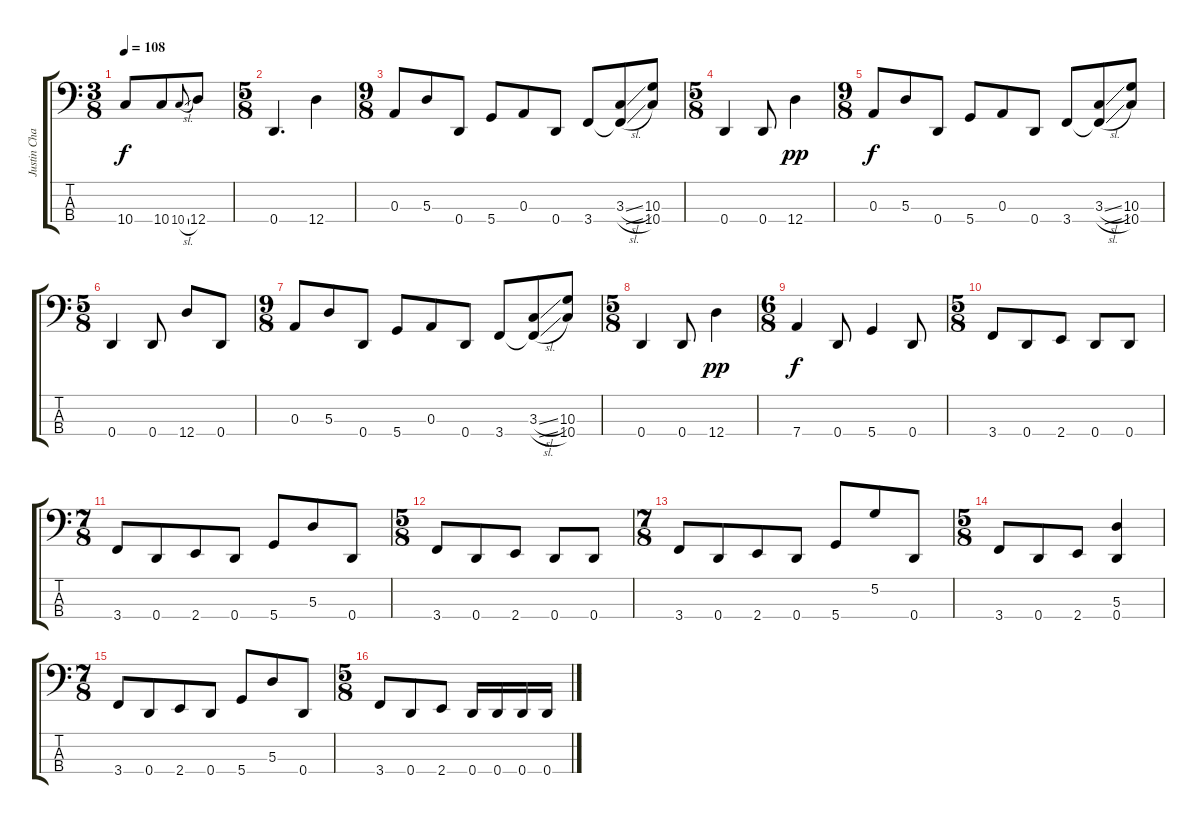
\track ("Justin Chancellor" "Justin Cha") {instrument electricbasspick}
\staff {score tabs}
\tuning (G2 D2 A1 D1) {hide}
\ts (3 8)
\tempo 108
\clef f4
\ks c
10.4.8{dy f} 10.4.8 10.4{sl}.8{gr onbeat} 12.4.8 |
\ts (5 8)
0.4.4{d} 12.4.4 |
\ts (9 8)
0.3.8 5.3.8 0.4.8 5.4.8 0.3.8 0.4.8 3.4.8 (3.3{sl} 3.4{sl t}).8 (10.3 10.4).8 |
\ts (5 8)
0.4.4 0.4.8 12.4.4{dy pp} |
\ts (9 8)
0.3.8{dy f} 5.3.8 0.4.8 5.4.8 0.3.8 0.4.8 3.4.8 (3.3{sl} 3.4{sl t}).8 (10.3 10.4).8 |
\ts (5 8)
0.4.4 0.4.8 12.4.8 0.4.8 |
\ts (9 8)
0.3.8 5.3.8 0.4.8 5.4.8 0.3.8 0.4.8 3.4.8 (3.3{sl} 3.4{sl t}).8 (10.3 10.4).8 |
\ts (5 8)
0.4.4 0.4.8 12.4.4{dy pp} |
\ts (6 8)
7.4.4{dy f} 0.4.8 5.4.4 0.4.8 |
\ts (5 8)
3.4.8 0.4.8 2.4.8 0.4.8 0.4.8 |
\ts (7 8)
3.4.8 0.4.8 2.4.8 0.4.8 5.4.8 5.3.8 0.4.8 |
\ts (5 8)
3.4.8 0.4.8 2.4.8 0.4.8 0.4.8 |
\ts (7 8)
3.4.8 0.4.8 2.4.8 0.4.8 5.4.8 5.2.8 0.4.8 |
\ts (5 8)
3.4.8 0.4.8 2.4.8 (5.3 0.4).4 |
\ts (7 8)
3.4.8 0.4.8 2.4.8 0.4.8 5.4.8 5.3.8 0.4.8 |
\ts (5 8)
3.4.8 0.4.8 2.4.8 0.4.16 0.4.16 0.4.16 0.4.16
